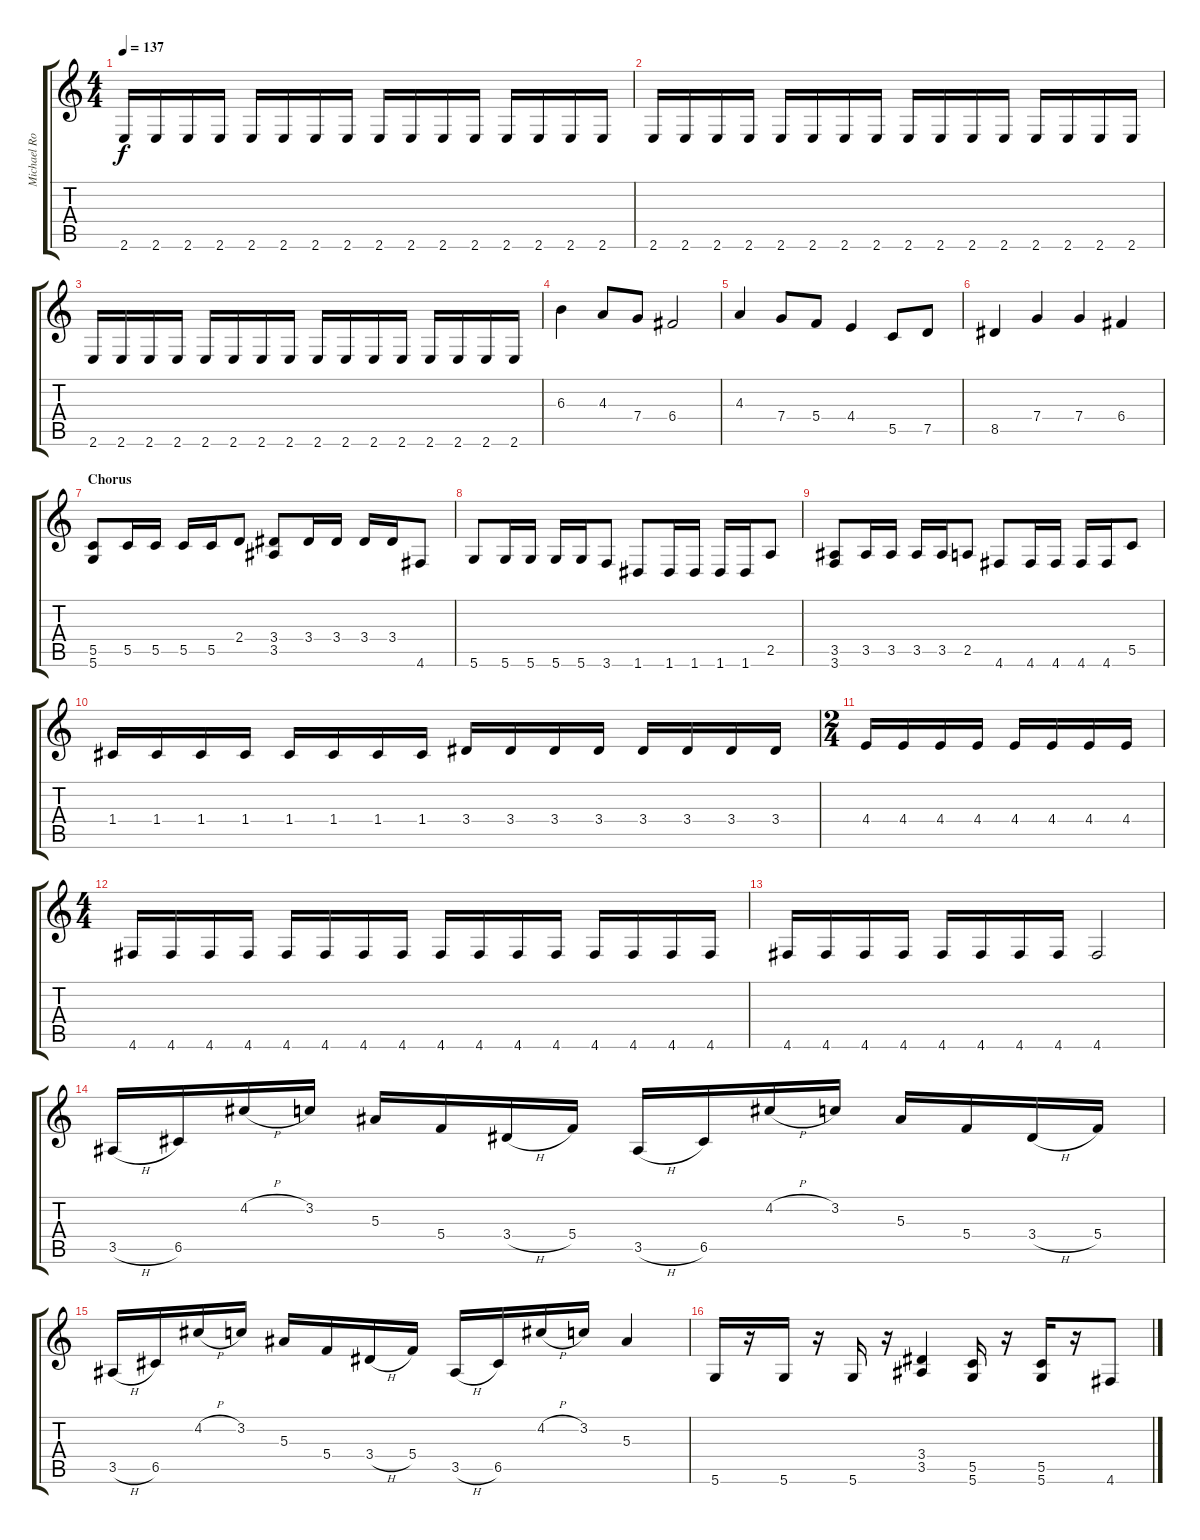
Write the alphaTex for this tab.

\track ("Michael Romeo Lead" "Michael Ro") {instrument distortionguitar}
\staff {score tabs}
\tuning (D4 A3 F3 C3 G2 D2) {hide}
\ts (4 4)
\tempo 137
\clef g2
\ks c
2.6.16{dy f} 2.6.16 2.6.16 2.6.16 2.6.16 2.6.16 2.6.16 2.6.16 2.6.16 2.6.16 2.6.16 2.6.16 2.6.16 2.6.16 2.6.16 2.6.16 |
2.6.16 2.6.16 2.6.16 2.6.16 2.6.16 2.6.16 2.6.16 2.6.16 2.6.16 2.6.16 2.6.16 2.6.16 2.6.16 2.6.16 2.6.16 2.6.16 |
2.6.16 2.6.16 2.6.16 2.6.16 2.6.16 2.6.16 2.6.16 2.6.16 2.6.16 2.6.16 2.6.16 2.6.16 2.6.16 2.6.16 2.6.16 2.6.16 |
6.3.4 4.3.8 7.4.8 6.4.2 |
4.3.4 7.4.8 5.4.8 4.4.4 5.5.8 7.5.8 |
8.5.4 7.4.4 7.4.4 6.4.4 |
\section ("" "Chorus")
(5.5 5.6).8 5.5.16 5.5.16 5.5.16 5.5.16 2.4.8 (3.4 3.5).8 3.4.16 3.4.16 3.4.16 3.4.16 4.6.8 |
5.6.8 5.6.16 5.6.16 5.6.16 5.6.16 3.6.8 1.6.8 1.6.16 1.6.16 1.6.16 1.6.16 2.5.8 |
(3.5 3.6).8 3.5.16 3.5.16 3.5.16 3.5.16 2.5.8 4.6.8 4.6.16 4.6.16 4.6.16 4.6.16 5.5.8 |
1.4.16 1.4.16 1.4.16 1.4.16 1.4.16 1.4.16 1.4.16 1.4.16 3.4.16 3.4.16 3.4.16 3.4.16 3.4.16 3.4.16 3.4.16 3.4.16 |
\ts (2 4)
4.4.16 4.4.16 4.4.16 4.4.16 4.4.16 4.4.16 4.4.16 4.4.16 |
\ts (4 4)
4.6.16 4.6.16 4.6.16 4.6.16 4.6.16 4.6.16 4.6.16 4.6.16 4.6.16 4.6.16 4.6.16 4.6.16 4.6.16 4.6.16 4.6.16 4.6.16 |
4.6.16 4.6.16 4.6.16 4.6.16 4.6.16 4.6.16 4.6.16 4.6.16 4.6.2 |
3.5{h}.16 6.5.16 4.2{h}.16 3.2.16 5.3.16 5.4.16 3.4{h}.16 5.4.16 3.5{h}.16 6.5.16 4.2{h}.16 3.2.16 5.3.16 5.4.16 3.4{h}.16 5.4.16 |
3.5{h}.16 6.5.16 4.2{h}.16 3.2.16 5.3.16 5.4.16 3.4{h}.16 5.4.16 3.5{h}.16 6.5.16 4.2{h}.16 3.2.16 5.3.4 |
5.6.16 r.16 5.6.16 r.16 5.6.16 r.16 (3.4 3.5).4 (5.5 5.6).16 r.16 (5.5 5.6).16 r.16 4.6.8
